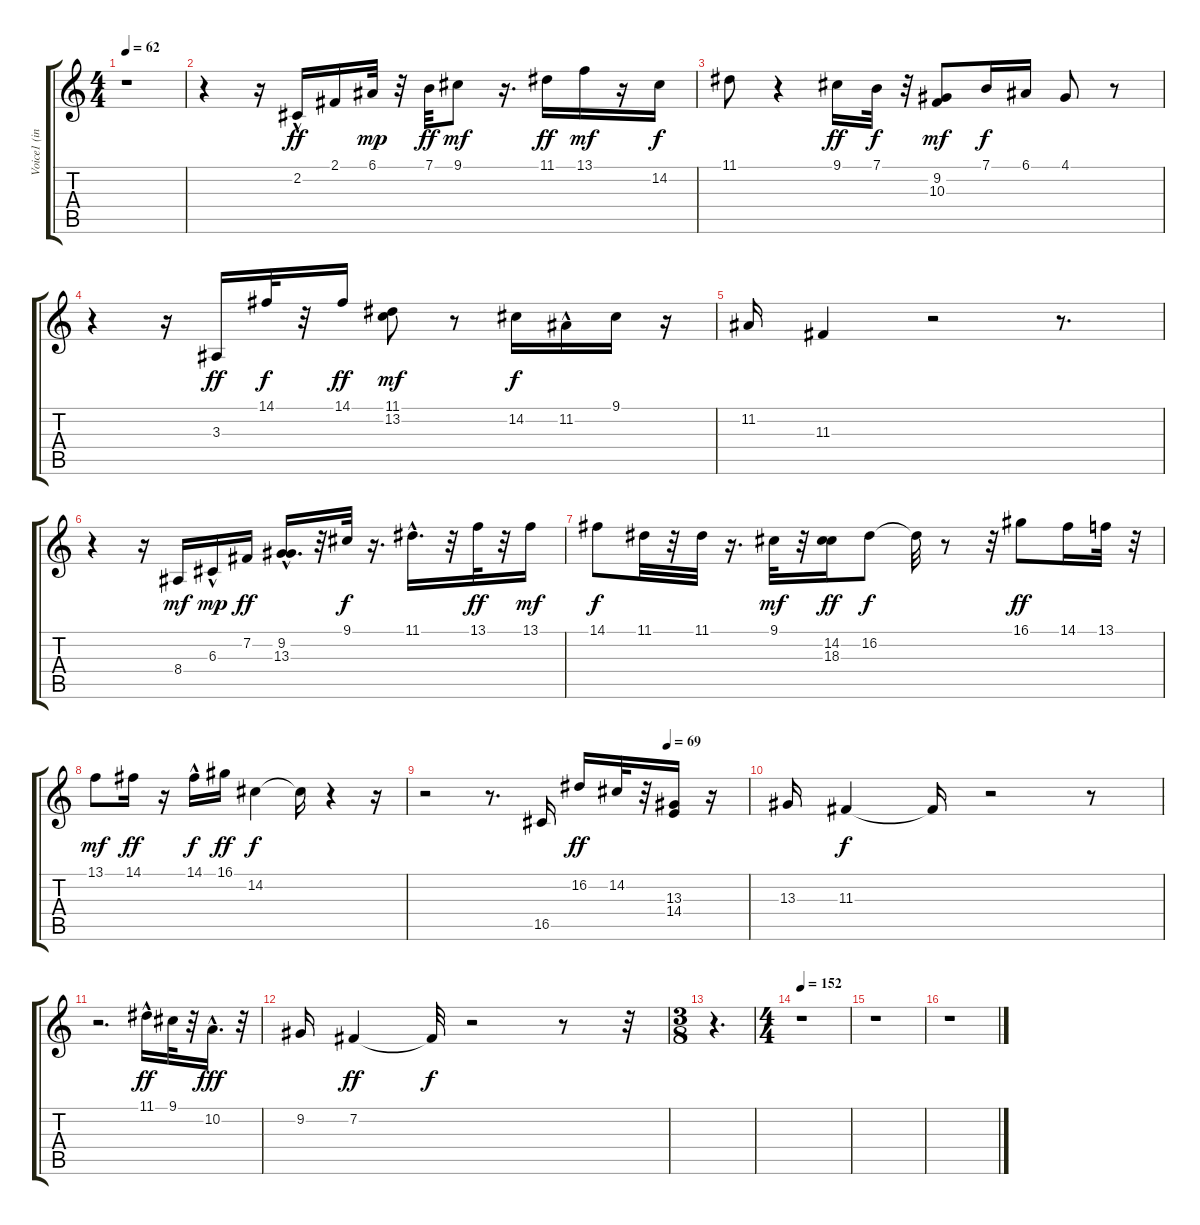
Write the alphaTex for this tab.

\track ("Voice1 (intro)" "Voice1 (in") {instrument vibraphone}
\staff {score tabs}
\tuning (E4 B3 G3 D3 A2 E2) {hide}
\ts (4 4)
\tempo 62
\clef g2
\ks c
r.1{dy ff instrument vibraphone} |
r.4 r.16 2.2{hac}.16 2.1.16 6.1.32{dy mp} r.32 7.1.32{dy ff} 9.1.8{dy mf} r.16{d} 11.1.16{dy ff} 13.1.16{dy mf} r.16 14.2.16{dy f} |
11.1.8 r.4 9.1.16{dy ff} 7.1.32{dy f} r.32 (9.2 10.3).8{dy mf} 7.1.16{dy f} 6.1.16 4.1.8 r.8 |
r.4 r.16 3.3.16{dy ff} 14.1.32{dy f} r.32 14.1.16{dy ff} (11.1 13.2).8{dy mf} r.8 14.2.16{dy f} 11.2{hac}.16 9.1.16 r.16 |
11.2.16 11.3.4 r.2 r.8{d} |
r.4 r.16 8.4.16{dy mf} 6.3{hac}.16{dy mp} 7.2.16{dy ff} (9.2 13.3{hac}).16{d} r.32 9.1.32{dy f} r.16{d} 11.1{hac}.16{d} r.32 13.1.32{dy ff} r.32 13.1.16{dy mf} |
14.1.8{dy f} 11.1.32 r.32 11.1.32 r.16{d} 9.1.32{dy mf} r.32 (14.2 18.3).16{dy ff} 16.2.8{dy f} 16.2{t}.32 r.8 r.32 16.1.8{dy ff} 14.1.16 13.1.32 r.32 |
13.1.8{dy mf} 14.1.16{dy ff} r.16 14.1{hac}.16{dy f} 16.1.16{dy ff} 14.2.4{dy f} 14.2{t}.16 r.4 r.16 |
\tempo (69 0.75)
r.2 r.8{d} 16.5.16 16.2.16{dy ff} 14.2.32 r.32 (13.3 14.4).16 r.16 |
13.3.16 11.3.4{dy f} 11.3{t}.16 r.2 r.8 |
r.2{d} 11.1{hac}.16{dy ff} 9.1.32 r.32 10.2{hac}.16{d dy fff} r.32 |
9.2.16 7.2.4{dy ff} 7.2{t}.32{dy f} r.2 r.8 r.32 |
\ts (3 8)
r.4{d} |
\ts (4 4)
\tempo 152
r.1 |
r.1 |
r.1
